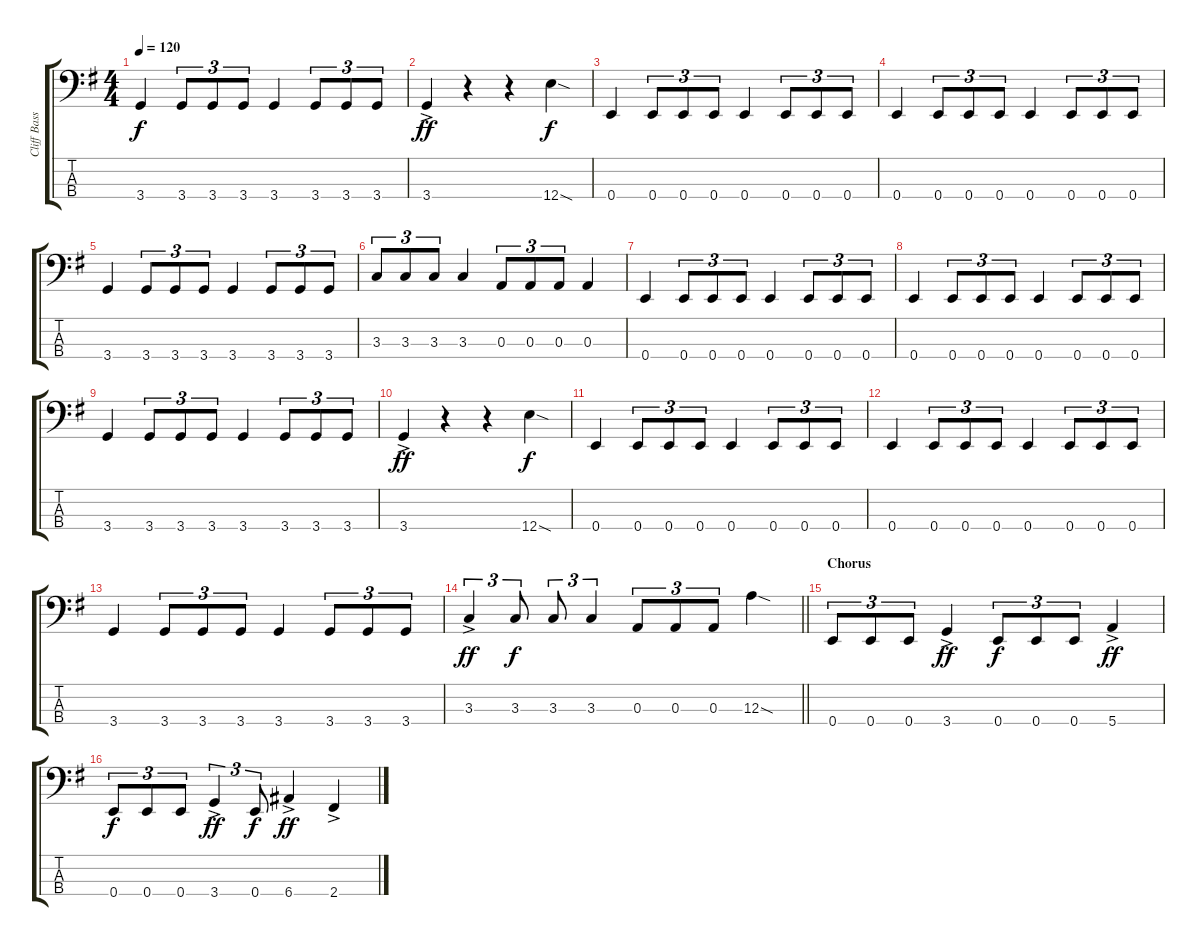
\track ("Cliff Bass" "Cliff Bass") {instrument electricbassfinger}
\staff {score tabs}
\tuning (G2 D2 A1 E1) {hide}
\ts (4 4)
\tempo 120
\clef f4
\ks g
3.4.4{dy f} 3.4.8{tu (3 2)} 3.4.8{tu (3 2)} 3.4.8{tu (3 2)} 3.4.4 3.4.8{tu (3 2)} 3.4.8{tu (3 2)} 3.4.8{tu (3 2)} |
3.4{ac}.4{dy ff} r.4 r.4 12.4{sod}.4{dy f} |
0.4.4 0.4.8{tu (3 2)} 0.4.8{tu (3 2)} 0.4.8{tu (3 2)} 0.4.4 0.4.8{tu (3 2)} 0.4.8{tu (3 2)} 0.4.8{tu (3 2)} |
0.4.4 0.4.8{tu (3 2)} 0.4.8{tu (3 2)} 0.4.8{tu (3 2)} 0.4.4 0.4.8{tu (3 2)} 0.4.8{tu (3 2)} 0.4.8{tu (3 2)} |
3.4.4 3.4.8{tu (3 2)} 3.4.8{tu (3 2)} 3.4.8{tu (3 2)} 3.4.4 3.4.8{tu (3 2)} 3.4.8{tu (3 2)} 3.4.8{tu (3 2)} |
3.3.8{tu (3 2)} 3.3.8{tu (3 2)} 3.3.8{tu (3 2)} 3.3.4 0.3.8{tu (3 2)} 0.3.8{tu (3 2)} 0.3.8{tu (3 2)} 0.3.4 |
0.4.4 0.4.8{tu (3 2)} 0.4.8{tu (3 2)} 0.4.8{tu (3 2)} 0.4.4 0.4.8{tu (3 2)} 0.4.8{tu (3 2)} 0.4.8{tu (3 2)} |
0.4.4 0.4.8{tu (3 2)} 0.4.8{tu (3 2)} 0.4.8{tu (3 2)} 0.4.4 0.4.8{tu (3 2)} 0.4.8{tu (3 2)} 0.4.8{tu (3 2)} |
3.4.4 3.4.8{tu (3 2)} 3.4.8{tu (3 2)} 3.4.8{tu (3 2)} 3.4.4 3.4.8{tu (3 2)} 3.4.8{tu (3 2)} 3.4.8{tu (3 2)} |
3.4{ac}.4{dy ff} r.4 r.4 12.4{sod}.4{dy f} |
0.4.4 0.4.8{tu (3 2)} 0.4.8{tu (3 2)} 0.4.8{tu (3 2)} 0.4.4 0.4.8{tu (3 2)} 0.4.8{tu (3 2)} 0.4.8{tu (3 2)} |
0.4.4 0.4.8{tu (3 2)} 0.4.8{tu (3 2)} 0.4.8{tu (3 2)} 0.4.4 0.4.8{tu (3 2)} 0.4.8{tu (3 2)} 0.4.8{tu (3 2)} |
3.4.4 3.4.8{tu (3 2)} 3.4.8{tu (3 2)} 3.4.8{tu (3 2)} 3.4.4 3.4.8{tu (3 2)} 3.4.8{tu (3 2)} 3.4.8{tu (3 2)} |
\barLineRight lightlight
3.3{ac}.4{tu (3 2) dy ff} 3.3.8{tu (3 2) dy f} 3.3.8{tu (3 2)} 3.3.4{tu (3 2)} 0.3.8{tu (3 2)} 0.3.8{tu (3 2)} 0.3.8{tu (3 2)} 12.3{sod}.4 |
\section ("" "Chorus")
0.4.8{tu (3 2)} 0.4.8{tu (3 2)} 0.4.8{tu (3 2)} 3.4{ac}.4{dy ff} 0.4.8{tu (3 2) dy f} 0.4.8{tu (3 2)} 0.4.8{tu (3 2)} 5.4{ac}.4{dy ff} |
0.4.8{tu (3 2) dy f} 0.4.8{tu (3 2)} 0.4.8{tu (3 2)} 3.4{ac}.4{tu (3 2) dy ff} 0.4.8{tu (3 2) dy f} 6.4{ac}.4{dy ff} 2.4{ac}.4
